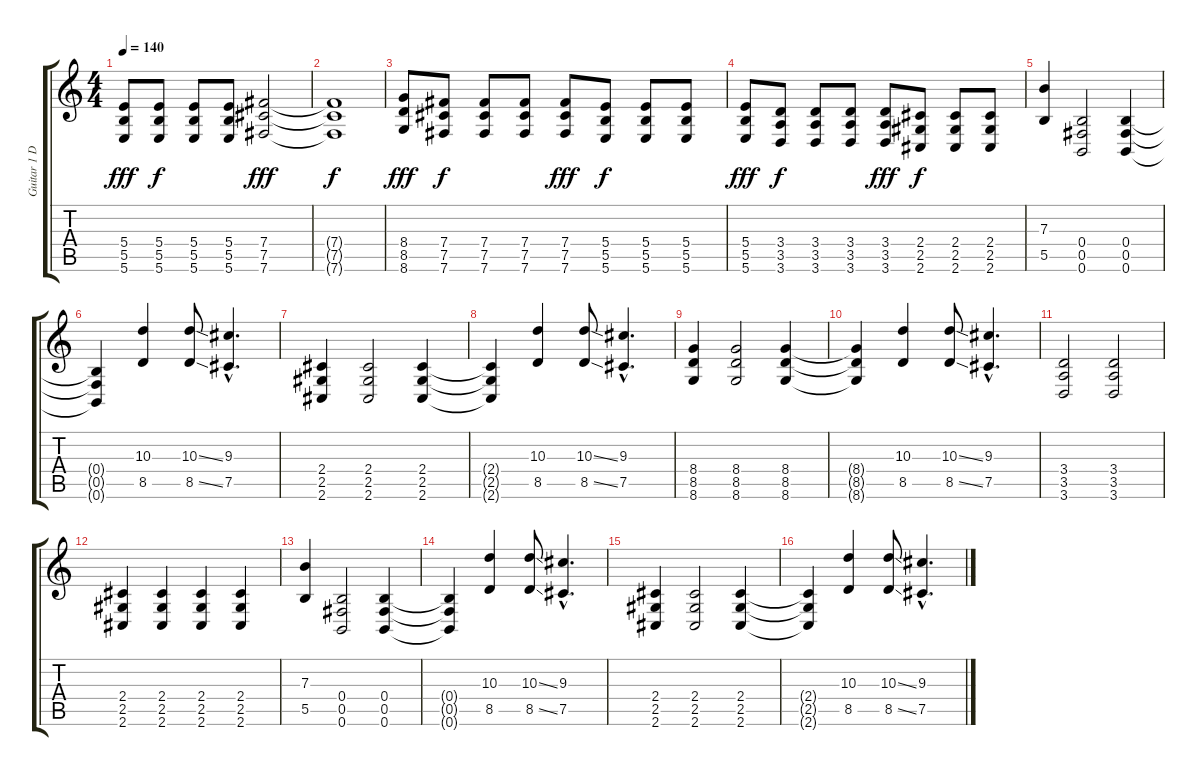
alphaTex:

\track ("Guitar 1 Disto" "Guitar 1 D") {instrument distortionguitar}
\staff {score tabs}
\tuning (Db4 Ab3 E3 B2 Gb2 B1) {hide}
\ts (4 4)
\tempo 140
\clef g2
\ks c
(5.4 5.5 5.6).8{dy fff} (5.4 5.5 5.6).8{dy f} (5.4 5.5 5.6).8 (5.4 5.5 5.6).8 (7.4 7.5 7.6).2{dy fff} |
(7.4{t} 7.5{t} 7.6{t}).1{dy f} |
(8.4 8.5 8.6).8{dy fff} (7.4 7.5 7.6).8{dy f} (7.4 7.5 7.6).8 (7.4 7.5 7.6).8 (7.4 7.5 7.6).8{dy fff} (5.4 5.5 5.6).8{dy f} (5.4 5.5 5.6).8 (5.4 5.5 5.6).8 |
(5.4 5.5 5.6).8{dy fff} (3.4 3.5 3.6).8{dy f} (3.4 3.5 3.6).8 (3.4 3.5 3.6).8 (3.4 3.5 3.6).8{dy fff} (2.4 2.5 2.6).8{dy f} (2.4 2.5 2.6).8 (2.4 2.5 2.6).8 |
(7.3 5.5).4 (0.4 0.5 0.6).2 (0.4 0.5 0.6).4 |
(0.4{t} 0.5{t} 0.6{t}).4 (10.3 8.5).4 (10.3{ss} 8.5{ss}).8 (9.3{hac} 7.5{hac}).4{d} |
(2.4 2.5 2.6).4 (2.4 2.5 2.6).2 (2.4 2.5 2.6).4 |
(2.4{t} 2.5{t} 2.6{t}).4 (10.3 8.5).4 (10.3{ss} 8.5{ss}).8 (9.3{hac} 7.5{hac}).4{d} |
(8.4 8.5 8.6).4 (8.4 8.5 8.6).2 (8.4 8.5 8.6).4 |
(8.4{t} 8.5{t} 8.6{t}).4 (10.3 8.5).4 (10.3{ss} 8.5{ss}).8 (9.3{hac} 7.5{hac}).4{d} |
(3.4 3.5 3.6).2 (3.4 3.5 3.6).2 |
(2.4 2.5 2.6).4 (2.4 2.5 2.6).4 (2.4 2.5 2.6).4 (2.4 2.5 2.6).4 |
(7.3 5.5).4 (0.4 0.5 0.6).2 (0.4 0.5 0.6).4 |
(0.4{t} 0.5{t} 0.6{t}).4 (10.3 8.5).4 (10.3{ss} 8.5{ss}).8 (9.3{hac} 7.5{hac}).4{d} |
(2.4 2.5 2.6).4 (2.4 2.5 2.6).2 (2.4 2.5 2.6).4 |
(2.4{t} 2.5{t} 2.6{t}).4 (10.3 8.5).4 (10.3{ss} 8.5{ss}).8 (9.3{hac} 7.5{hac}).4{d}
